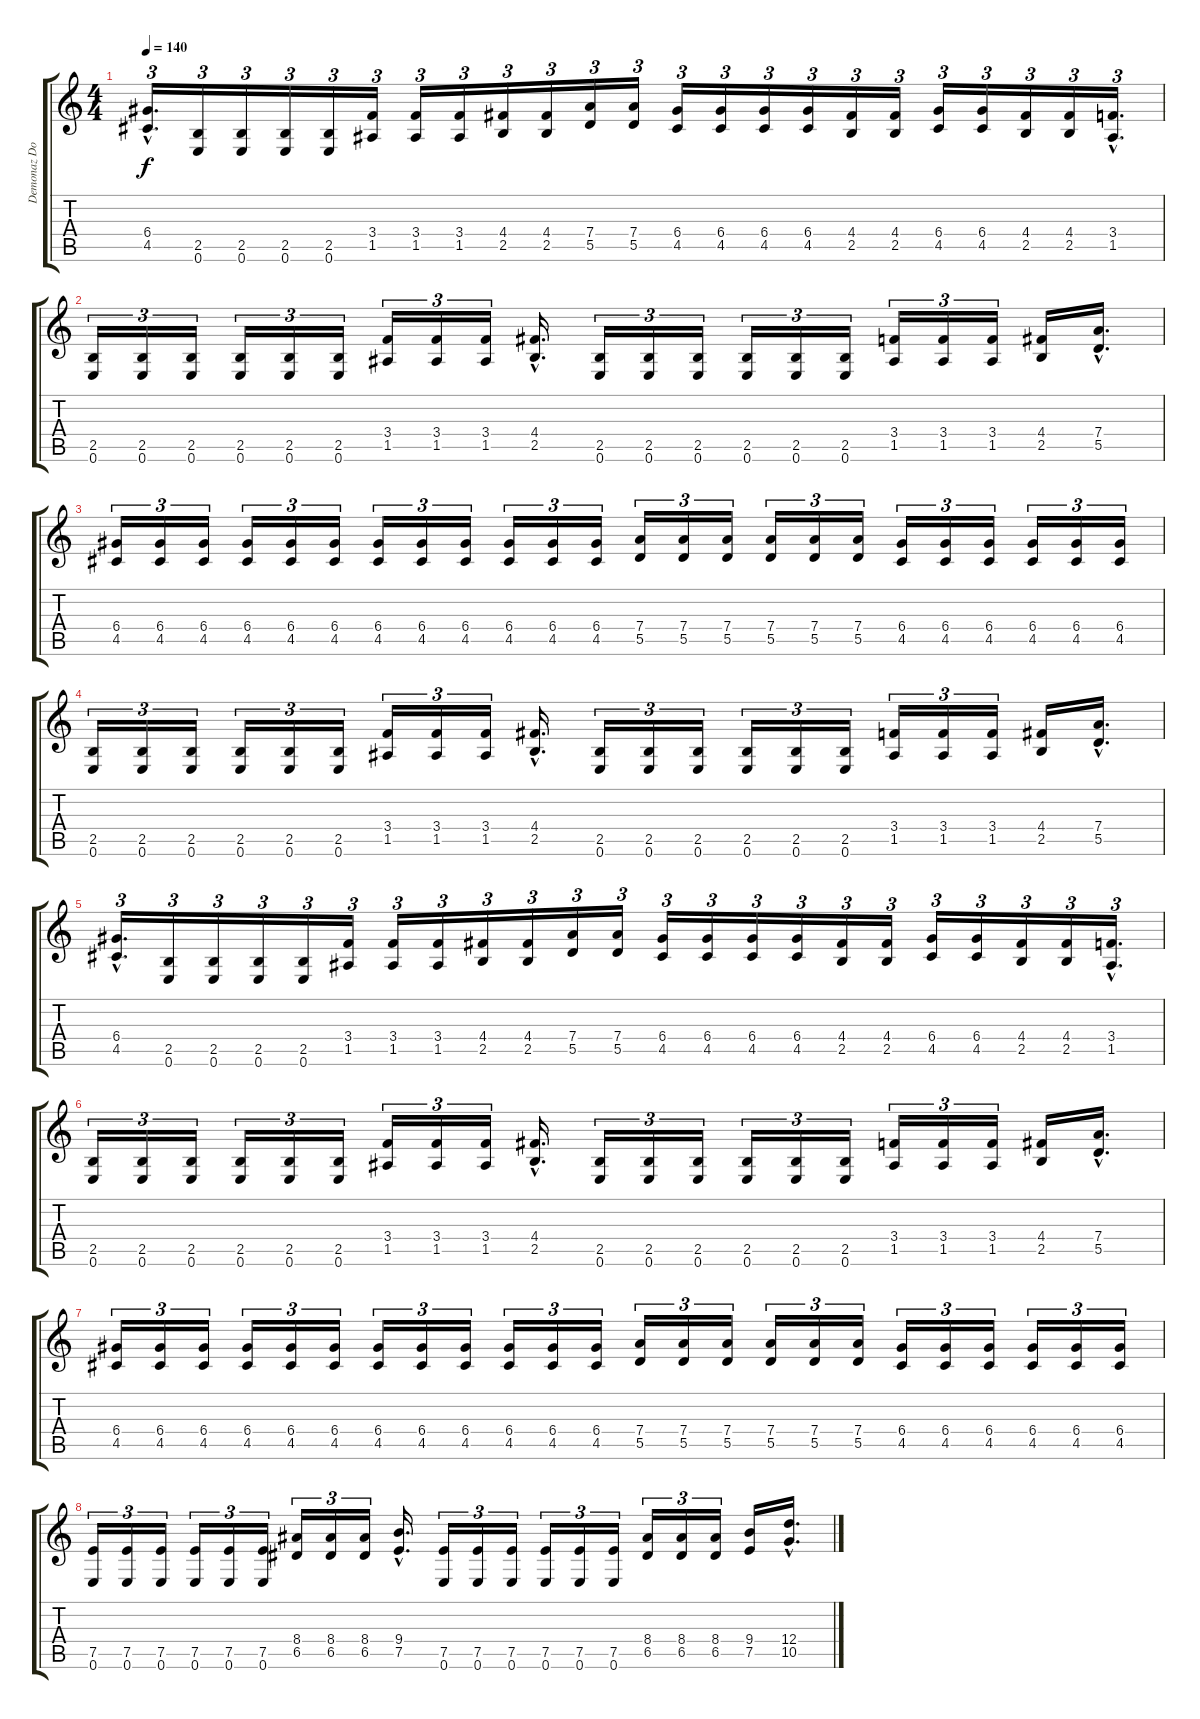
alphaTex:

\track ("Demonaz Doom Occulta" "Demonaz Do") {instrument distortionguitar}
\staff {score tabs}
\tuning (E4 B3 G3 D3 A2 E2) {hide}
\ts (4 4)
\tempo 140
\clef g2
\ks c
(6.4{hac} 4.5{hac}).16{d tu (3 2) dy f} (2.5 0.6).16{tu (3 2)} (2.5 0.6).16{tu (3 2)} (2.5 0.6).16{tu (3 2)} (2.5 0.6).16{tu (3 2)} (3.4 1.5).16{tu (3 2)} (3.4 1.5).16{tu (3 2)} (3.4 1.5).16{tu (3 2)} (4.4 2.5).16{tu (3 2)} (4.4 2.5).16{tu (3 2)} (7.4 5.5).16{tu (3 2)} (7.4 5.5).16{tu (3 2)} (6.4 4.5).16{tu (3 2)} (6.4 4.5).16{tu (3 2)} (6.4 4.5).16{tu (3 2)} (6.4 4.5).16{tu (3 2)} (4.4 2.5).16{tu (3 2)} (4.4 2.5).16{tu (3 2)} (6.4 4.5).16{tu (3 2)} (6.4 4.5).16{tu (3 2)} (4.4 2.5).16{tu (3 2)} (4.4 2.5).16{tu (3 2)} (3.4{hac} 1.5{hac}).16{d tu (3 2)} |
(2.5 0.6).16{tu (3 2)} (2.5 0.6).16{tu (3 2)} (2.5 0.6).16{tu (3 2)} (2.5 0.6).16{tu (3 2)} (2.5 0.6).16{tu (3 2)} (2.5 0.6).16{tu (3 2)} (3.4 1.5).16{tu (3 2)} (3.4 1.5).16{tu (3 2)} (3.4 1.5).16{tu (3 2)} (4.4{hac} 2.5{hac}).16{d} (2.5 0.6).16{tu (3 2)} (2.5 0.6).16{tu (3 2)} (2.5 0.6).16{tu (3 2)} (2.5 0.6).16{tu (3 2)} (2.5 0.6).16{tu (3 2)} (2.5 0.6).16{tu (3 2)} (3.4 1.5).16{tu (3 2)} (3.4 1.5).16{tu (3 2)} (3.4 1.5).16{tu (3 2)} (4.4 2.5).16 (7.4{hac} 5.5{hac}).16{d} |
(6.4 4.5).16{tu (3 2)} (6.4 4.5).16{tu (3 2)} (6.4 4.5).16{tu (3 2)} (6.4 4.5).16{tu (3 2)} (6.4 4.5).16{tu (3 2)} (6.4 4.5).16{tu (3 2)} (6.4 4.5).16{tu (3 2)} (6.4 4.5).16{tu (3 2)} (6.4 4.5).16{tu (3 2)} (6.4 4.5).16{tu (3 2)} (6.4 4.5).16{tu (3 2)} (6.4 4.5).16{tu (3 2)} (7.4 5.5).16{tu (3 2)} (7.4 5.5).16{tu (3 2)} (7.4 5.5).16{tu (3 2)} (7.4 5.5).16{tu (3 2)} (7.4 5.5).16{tu (3 2)} (7.4 5.5).16{tu (3 2)} (6.4 4.5).16{tu (3 2)} (6.4 4.5).16{tu (3 2)} (6.4 4.5).16{tu (3 2)} (6.4 4.5).16{tu (3 2)} (6.4 4.5).16{tu (3 2)} (6.4 4.5).16{tu (3 2)} |
(2.5 0.6).16{tu (3 2)} (2.5 0.6).16{tu (3 2)} (2.5 0.6).16{tu (3 2)} (2.5 0.6).16{tu (3 2)} (2.5 0.6).16{tu (3 2)} (2.5 0.6).16{tu (3 2)} (3.4 1.5).16{tu (3 2)} (3.4 1.5).16{tu (3 2)} (3.4 1.5).16{tu (3 2)} (4.4{hac} 2.5{hac}).16{d} (2.5 0.6).16{tu (3 2)} (2.5 0.6).16{tu (3 2)} (2.5 0.6).16{tu (3 2)} (2.5 0.6).16{tu (3 2)} (2.5 0.6).16{tu (3 2)} (2.5 0.6).16{tu (3 2)} (3.4 1.5).16{tu (3 2)} (3.4 1.5).16{tu (3 2)} (3.4 1.5).16{tu (3 2)} (4.4 2.5).16 (7.4{hac} 5.5{hac}).16{d} |
(6.4{hac} 4.5{hac}).16{d tu (3 2)} (2.5 0.6).16{tu (3 2)} (2.5 0.6).16{tu (3 2)} (2.5 0.6).16{tu (3 2)} (2.5 0.6).16{tu (3 2)} (3.4 1.5).16{tu (3 2)} (3.4 1.5).16{tu (3 2)} (3.4 1.5).16{tu (3 2)} (4.4 2.5).16{tu (3 2)} (4.4 2.5).16{tu (3 2)} (7.4 5.5).16{tu (3 2)} (7.4 5.5).16{tu (3 2)} (6.4 4.5).16{tu (3 2)} (6.4 4.5).16{tu (3 2)} (6.4 4.5).16{tu (3 2)} (6.4 4.5).16{tu (3 2)} (4.4 2.5).16{tu (3 2)} (4.4 2.5).16{tu (3 2)} (6.4 4.5).16{tu (3 2)} (6.4 4.5).16{tu (3 2)} (4.4 2.5).16{tu (3 2)} (4.4 2.5).16{tu (3 2)} (3.4{hac} 1.5{hac}).16{d tu (3 2)} |
(2.5 0.6).16{tu (3 2)} (2.5 0.6).16{tu (3 2)} (2.5 0.6).16{tu (3 2)} (2.5 0.6).16{tu (3 2)} (2.5 0.6).16{tu (3 2)} (2.5 0.6).16{tu (3 2)} (3.4 1.5).16{tu (3 2)} (3.4 1.5).16{tu (3 2)} (3.4 1.5).16{tu (3 2)} (4.4{hac} 2.5{hac}).16{d} (2.5 0.6).16{tu (3 2)} (2.5 0.6).16{tu (3 2)} (2.5 0.6).16{tu (3 2)} (2.5 0.6).16{tu (3 2)} (2.5 0.6).16{tu (3 2)} (2.5 0.6).16{tu (3 2)} (3.4 1.5).16{tu (3 2)} (3.4 1.5).16{tu (3 2)} (3.4 1.5).16{tu (3 2)} (4.4 2.5).16 (7.4{hac} 5.5{hac}).16{d} |
(6.4 4.5).16{tu (3 2)} (6.4 4.5).16{tu (3 2)} (6.4 4.5).16{tu (3 2)} (6.4 4.5).16{tu (3 2)} (6.4 4.5).16{tu (3 2)} (6.4 4.5).16{tu (3 2)} (6.4 4.5).16{tu (3 2)} (6.4 4.5).16{tu (3 2)} (6.4 4.5).16{tu (3 2)} (6.4 4.5).16{tu (3 2)} (6.4 4.5).16{tu (3 2)} (6.4 4.5).16{tu (3 2)} (7.4 5.5).16{tu (3 2)} (7.4 5.5).16{tu (3 2)} (7.4 5.5).16{tu (3 2)} (7.4 5.5).16{tu (3 2)} (7.4 5.5).16{tu (3 2)} (7.4 5.5).16{tu (3 2)} (6.4 4.5).16{tu (3 2)} (6.4 4.5).16{tu (3 2)} (6.4 4.5).16{tu (3 2)} (6.4 4.5).16{tu (3 2)} (6.4 4.5).16{tu (3 2)} (6.4 4.5).16{tu (3 2)} |
(7.5 0.6).16{tu (3 2)} (7.5 0.6).16{tu (3 2)} (7.5 0.6).16{tu (3 2)} (7.5 0.6).16{tu (3 2)} (7.5 0.6).16{tu (3 2)} (7.5 0.6).16{tu (3 2)} (8.4 6.5).16{tu (3 2)} (8.4 6.5).16{tu (3 2)} (8.4 6.5).16{tu (3 2)} (9.4{hac} 7.5{hac}).16{d} (7.5 0.6).16{tu (3 2)} (7.5 0.6).16{tu (3 2)} (7.5 0.6).16{tu (3 2)} (7.5 0.6).16{tu (3 2)} (7.5 0.6).16{tu (3 2)} (7.5 0.6).16{tu (3 2)} (8.4 6.5).16{tu (3 2)} (8.4 6.5).16{tu (3 2)} (8.4 6.5).16{tu (3 2)} (9.4 7.5).16 (12.4{hac} 10.5{hac}).16{d}
